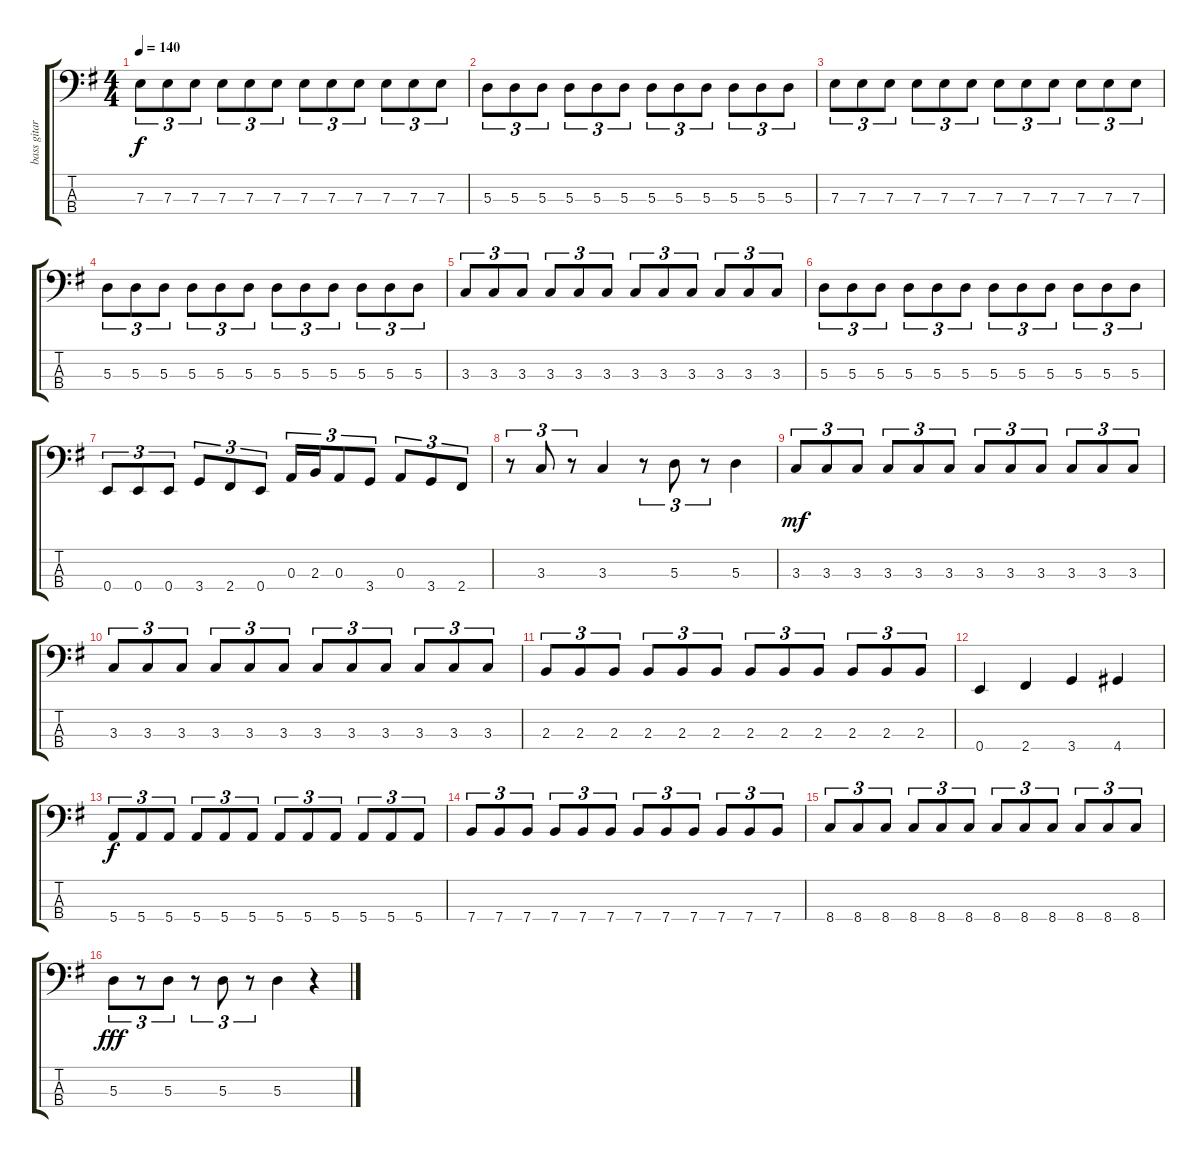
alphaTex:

\track ("bass gitara" "bass gitar") {instrument electricbassfinger}
\staff {score tabs}
\tuning (G2 D2 A1 E1) {hide}
\ts (4 4)
\tempo 140
\clef f4
\ks g
7.3.8{tu (3 2) dy f} 7.3.8{tu (3 2)} 7.3.8{tu (3 2)} 7.3.8{tu (3 2)} 7.3.8{tu (3 2)} 7.3.8{tu (3 2)} 7.3.8{tu (3 2)} 7.3.8{tu (3 2)} 7.3.8{tu (3 2)} 7.3.8{tu (3 2)} 7.3.8{tu (3 2)} 7.3.8{tu (3 2)} |
5.3.8{tu (3 2)} 5.3.8{tu (3 2)} 5.3.8{tu (3 2)} 5.3.8{tu (3 2)} 5.3.8{tu (3 2)} 5.3.8{tu (3 2)} 5.3.8{tu (3 2)} 5.3.8{tu (3 2)} 5.3.8{tu (3 2)} 5.3.8{tu (3 2)} 5.3.8{tu (3 2)} 5.3.8{tu (3 2)} |
7.3.8{tu (3 2)} 7.3.8{tu (3 2)} 7.3.8{tu (3 2)} 7.3.8{tu (3 2)} 7.3.8{tu (3 2)} 7.3.8{tu (3 2)} 7.3.8{tu (3 2)} 7.3.8{tu (3 2)} 7.3.8{tu (3 2)} 7.3.8{tu (3 2)} 7.3.8{tu (3 2)} 7.3.8{tu (3 2)} |
5.3.8{tu (3 2)} 5.3.8{tu (3 2)} 5.3.8{tu (3 2)} 5.3.8{tu (3 2)} 5.3.8{tu (3 2)} 5.3.8{tu (3 2)} 5.3.8{tu (3 2)} 5.3.8{tu (3 2)} 5.3.8{tu (3 2)} 5.3.8{tu (3 2)} 5.3.8{tu (3 2)} 5.3.8{tu (3 2)} |
3.3.8{tu (3 2)} 3.3.8{tu (3 2)} 3.3.8{tu (3 2)} 3.3.8{tu (3 2)} 3.3.8{tu (3 2)} 3.3.8{tu (3 2)} 3.3.8{tu (3 2)} 3.3.8{tu (3 2)} 3.3.8{tu (3 2)} 3.3.8{tu (3 2)} 3.3.8{tu (3 2)} 3.3.8{tu (3 2)} |
5.3.8{tu (3 2)} 5.3.8{tu (3 2)} 5.3.8{tu (3 2)} 5.3.8{tu (3 2)} 5.3.8{tu (3 2)} 5.3.8{tu (3 2)} 5.3.8{tu (3 2)} 5.3.8{tu (3 2)} 5.3.8{tu (3 2)} 5.3.8{tu (3 2)} 5.3.8{tu (3 2)} 5.3.8{tu (3 2)} |
0.4.8{tu (3 2)} 0.4.8{tu (3 2)} 0.4.8{tu (3 2)} 3.4.8{tu (3 2)} 2.4.8{tu (3 2)} 0.4.8{tu (3 2)} 0.3.16{tu (3 2)} 2.3.16{tu (3 2)} 0.3.8{tu (3 2)} 3.4.8{tu (3 2)} 0.3.8{tu (3 2)} 3.4.8{tu (3 2)} 2.4.8{tu (3 2)} |
r.8{tu (3 2)} 3.3.8{tu (3 2)} r.8{tu (3 2)} 3.3.4 r.8{tu (3 2)} 5.3.8{tu (3 2)} r.8{tu (3 2)} 5.3.4 |
3.3.8{tu (3 2) dy mf} 3.3.8{tu (3 2)} 3.3.8{tu (3 2)} 3.3.8{tu (3 2)} 3.3.8{tu (3 2)} 3.3.8{tu (3 2)} 3.3.8{tu (3 2)} 3.3.8{tu (3 2)} 3.3.8{tu (3 2)} 3.3.8{tu (3 2)} 3.3.8{tu (3 2)} 3.3.8{tu (3 2)} |
3.3.8{tu (3 2)} 3.3.8{tu (3 2)} 3.3.8{tu (3 2)} 3.3.8{tu (3 2)} 3.3.8{tu (3 2)} 3.3.8{tu (3 2)} 3.3.8{tu (3 2)} 3.3.8{tu (3 2)} 3.3.8{tu (3 2)} 3.3.8{tu (3 2)} 3.3.8{tu (3 2)} 3.3.8{tu (3 2)} |
2.3.8{tu (3 2)} 2.3.8{tu (3 2)} 2.3.8{tu (3 2)} 2.3.8{tu (3 2)} 2.3.8{tu (3 2)} 2.3.8{tu (3 2)} 2.3.8{tu (3 2)} 2.3.8{tu (3 2)} 2.3.8{tu (3 2)} 2.3.8{tu (3 2)} 2.3.8{tu (3 2)} 2.3.8{tu (3 2)} |
0.4.4 2.4.4 3.4.4 4.4.4 |
5.4.8{tu (3 2) dy f} 5.4.8{tu (3 2)} 5.4.8{tu (3 2)} 5.4.8{tu (3 2)} 5.4.8{tu (3 2)} 5.4.8{tu (3 2)} 5.4.8{tu (3 2)} 5.4.8{tu (3 2)} 5.4.8{tu (3 2)} 5.4.8{tu (3 2)} 5.4.8{tu (3 2)} 5.4.8{tu (3 2)} |
7.4.8{tu (3 2)} 7.4.8{tu (3 2)} 7.4.8{tu (3 2)} 7.4.8{tu (3 2)} 7.4.8{tu (3 2)} 7.4.8{tu (3 2)} 7.4.8{tu (3 2)} 7.4.8{tu (3 2)} 7.4.8{tu (3 2)} 7.4.8{tu (3 2)} 7.4.8{tu (3 2)} 7.4.8{tu (3 2)} |
8.4.8{tu (3 2)} 8.4.8{tu (3 2)} 8.4.8{tu (3 2)} 8.4.8{tu (3 2)} 8.4.8{tu (3 2)} 8.4.8{tu (3 2)} 8.4.8{tu (3 2)} 8.4.8{tu (3 2)} 8.4.8{tu (3 2)} 8.4.8{tu (3 2)} 8.4.8{tu (3 2)} 8.4.8{tu (3 2)} |
5.3.8{tu (3 2) dy fff} r.8{tu (3 2)} 5.3.8{tu (3 2)} r.8{tu (3 2)} 5.3.8{tu (3 2)} r.8{tu (3 2)} 5.3.4 r.4
